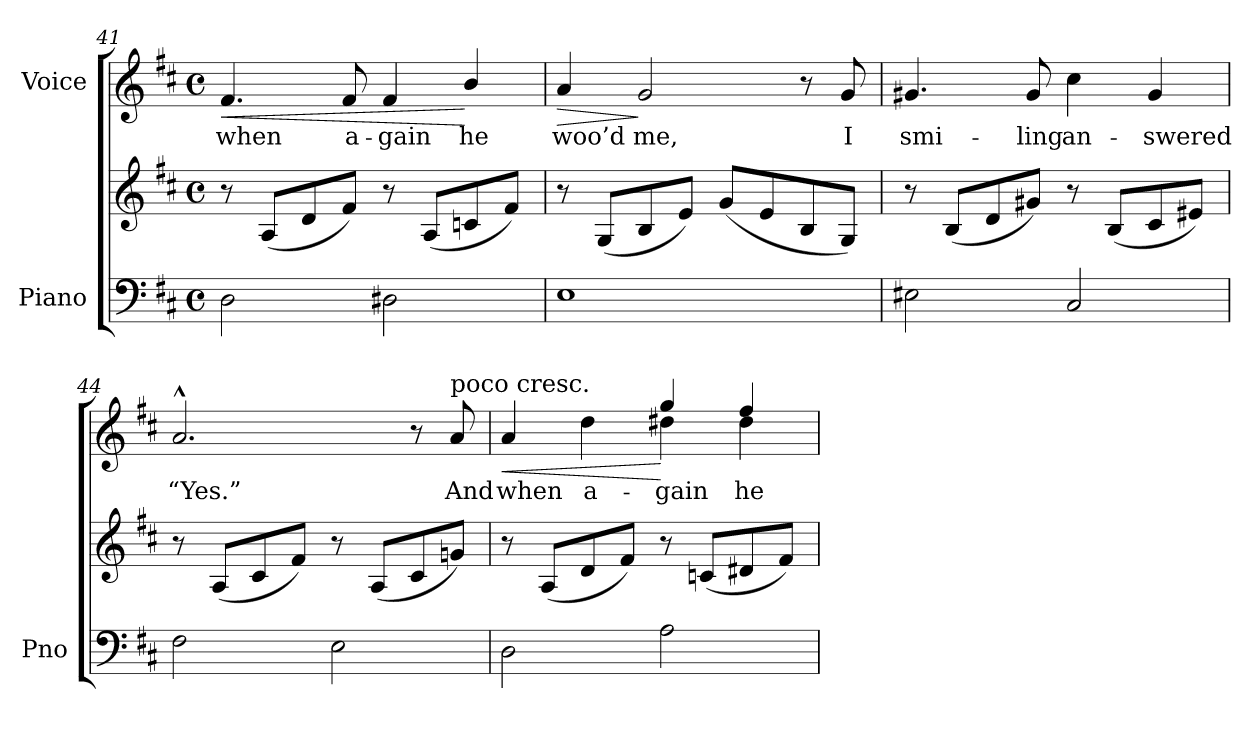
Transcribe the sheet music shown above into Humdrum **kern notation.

**kern	**kern	**kern	**text	**dynam
*part2	*part2	*part1	*part1	*part1
*staff3	*staff2	*staff1	*staff1	*staff1
*I"Piano	*	*I"Voice	*	*
*I'Pno	*	*	*	*
*clefF4	*clefG2	*clefG2	*	*
*k[f#c#]	*k[f#c#]	*k[f#c#]	*	*
*M4/4	*M4/4	*M4/4	*	*
*met(c)	*met(c)	*met(c)	*	*
=41	=41	=41	=41	=41
!	!	!	!	!LO:HP:b
2D\	8r	4.f#/	when	<
.	(8A/L	.	.	.
.	8d/	.	.	.
.	8f#/J)	8f#/	a-	.
2D#X\	8r	4f#/	-gain	.
.	(8A/L	.	.	.
.	8cn/	4b/	he	[
.	8f#/J)	.	.	.
=42	=42	=42	=42	=42
!	!	!	!	!LO:HP:b
1E	8r	4a/	woo’d	>
.	(8G/L	.	.	.
.	8B/	2g/	me,	]
.	8e/J)	.	.	.
.	(8g/L	.	.	.
.	8e/	.	.	.
.	8B/	8r	.	.
.	8G/J)	8g/	I	.
=43	=43	=43	=43	=43
2E#X\	8r	4.g#X/	smi-	.
.	(8B/L	.	.	.
.	8d/	.	.	.
.	8g#X/J)	8g#/	-ling	.
2C#/	8r	4cc#\	an-	.
.	(8B/L	.	.	.
.	8c#/	4g#/	-swered	.
.	8e#X/J)	.	.	.
=44	=44	=44	=44	=44
2F#\	8r	2.a^^/	“Yes.”	.
.	(8A/L	.	.	.
.	8c#/	.	.	.
.	8f#/J)	.	.	.
2E\	8r	.	.	.
.	(8A/L	.	.	.
.	8c#/	8r	.	.
!	!	!LO:TX:a:t=poco cresc.	!	!
.	8gn/J)	8a/	And	.
=45	=45	=45	=45	=45
!	!	!	!	!LO:HP:b
*	*	*^	*	*
2D\	8r	4a/	2ryy	when	<
.	(8A/L	.	.	.	.
.	8d/	4dd\	.	a-	.
.	8f#/J)	.	.	.	.
2A\	8r	4dd#X\	4gg/	-gain	[
.	(8cn/L	.	.	.	.
.	8d#X/	4dd#\	4ff#/	he	.
.	8f#/J)	.	.	.	.
*	*	*v	*v	*	*
=	=	=	=	=
*-	*-	*-	*-	*-
